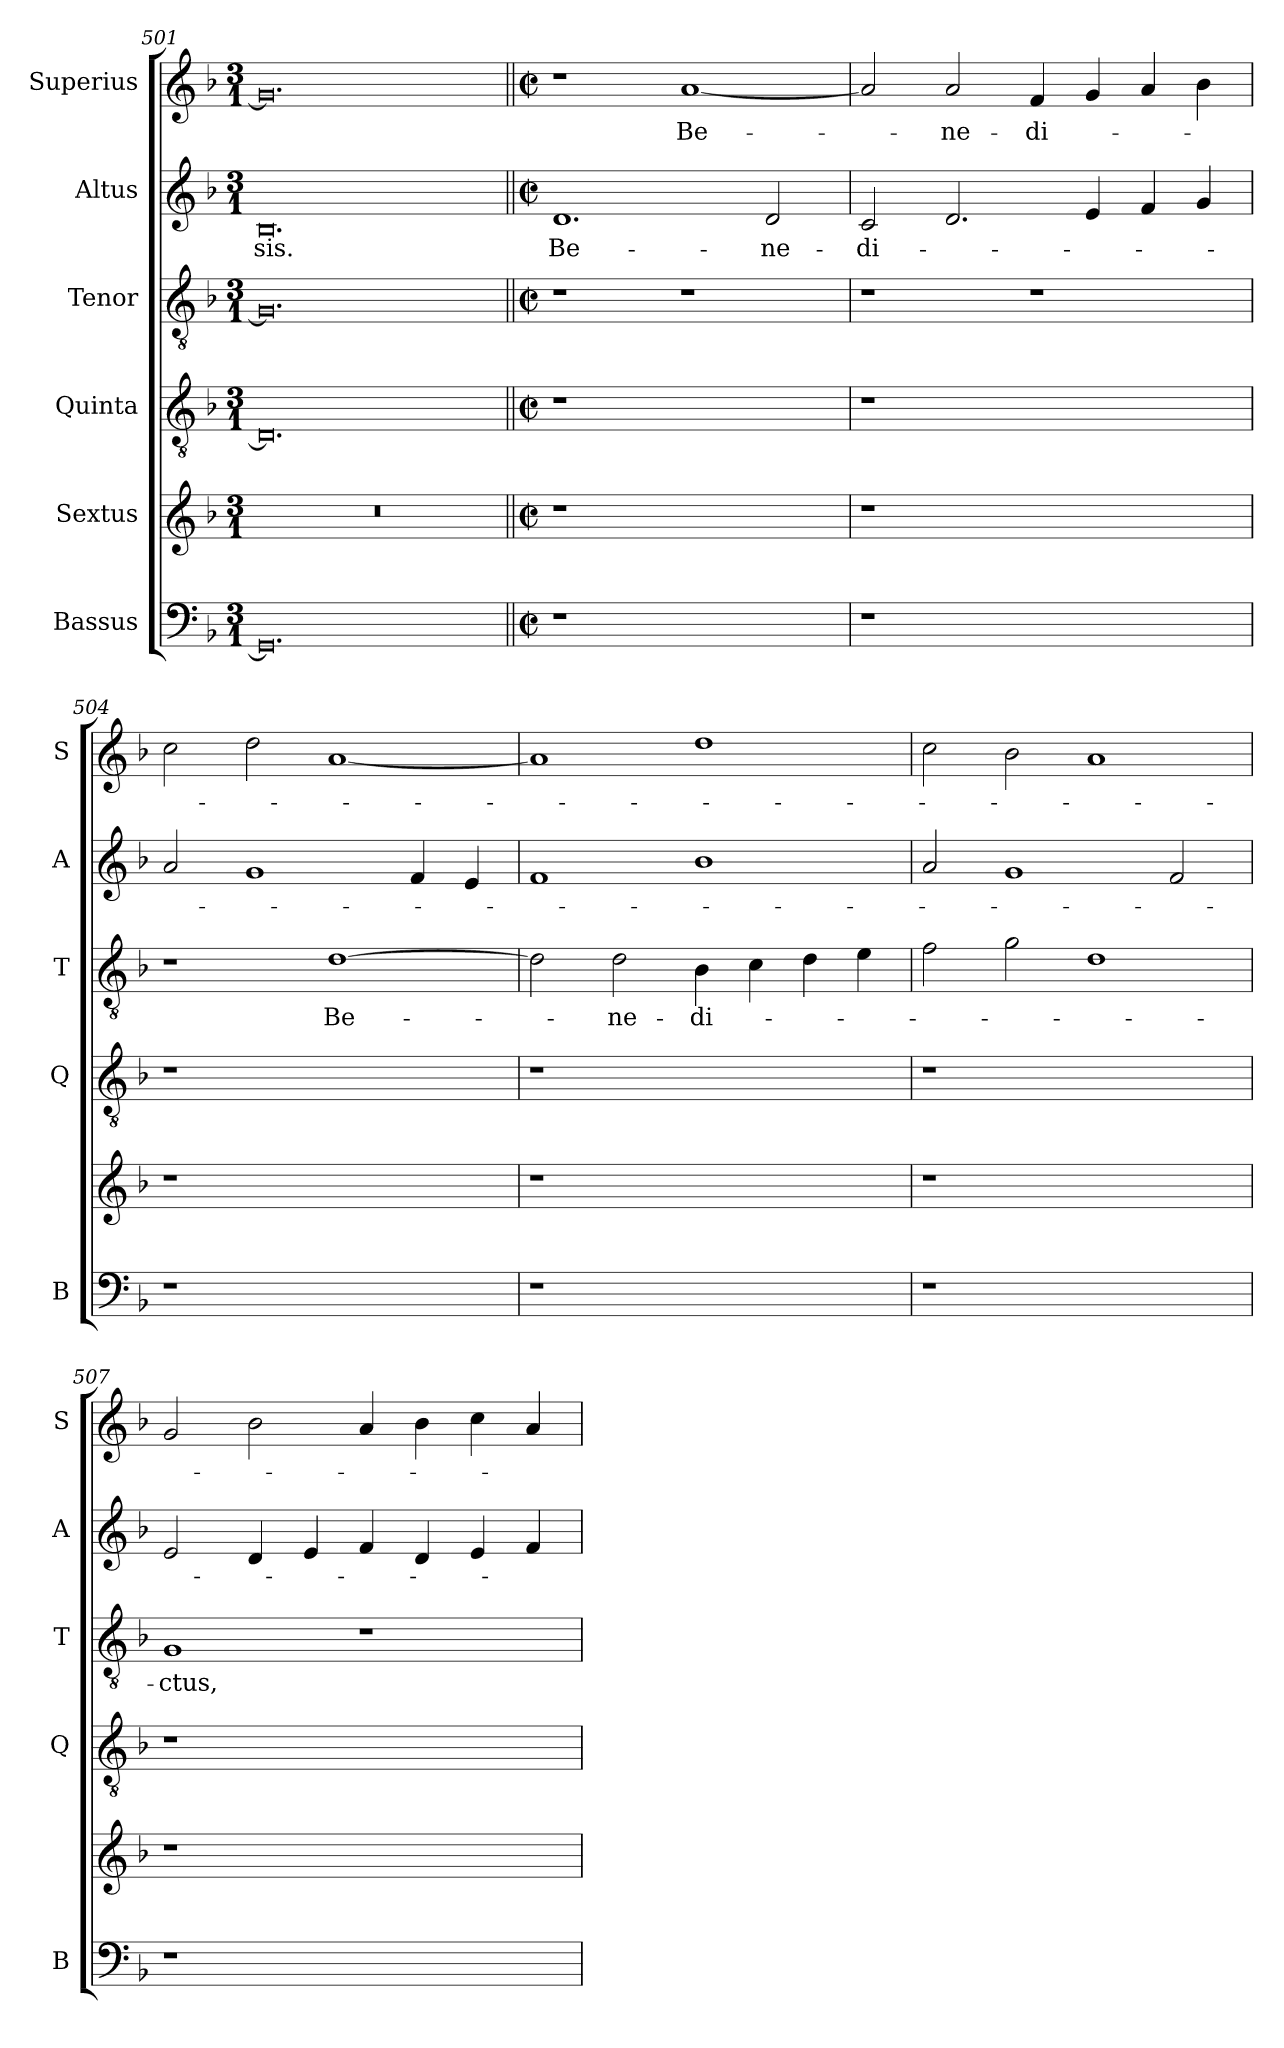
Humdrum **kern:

**kern	**text	**kern	**kern	**text	**kern	**text	**kern	**text	**kern	**text
*part6	*part6	*part5	*part4	*part4	*part3	*part3	*part2	*part2	*part1	*part1
*staff6	*staff6	*staff5	*staff4	*staff4	*staff3	*staff3	*staff2	*staff2	*staff1	*staff1
*I"Bassus	*	*I"Sextus	*I"Quinta	*	*I"Tenor	*	*I"Altus	*	*I"Superius	*
*I'B	*	*	*I'Q	*	*I'T	*	*I'A	*	*I'S	*
*clefF4	*	*clefG2	*clefGv2	*	*clefGv2	*	*clefG2	*	*clefG2	*
*k[b-]	*	*k[b-]	*k[b-]	*	*k[b-]	*	*k[b-]	*	*k[b-]	*
*F:	*	*F:	*F:	*	*F:	*	*F:	*	*F:	*
*M3/1	*	*M3/1	*M3/1	*	*M3/1	*	*M3/1	*	*M3/1	*
=501	=501	=501	=501	=501	=501	=501	=501	=501	=501	=501
!	!	!	!	!	!	!	!	!LO:LY:b	!	!
0.GG]	.	0.r	0.D]	.	0.G]	.	0.B-	-sis.	0.g]	.
!!LO:LB:g=z
=502||	=502||	=502||	=502||	=502||	=502||	=502||	=502||	=502||	=502||	=502||
*M2/2	*	*M2/2	*M2/2	*	*M2/2	*	*M2/2	*	*M2/2	*
*met(c|)	*	*met(c|)	*met(c|)	*	*met(c|)	*	*met(c|)	*	*met(c|)	*
!	!	!	!	!	!	!	!	!LO:LY:b	!	!
1r	.	1r	1r	.	1r	.	1.d	Be-	1r	.
!	!	!	!	!	!	!	!	!	!	!LO:LY:b
1ryy	.	1ryy	1ryy	.	1r	.	.	.	[1a	Be-
!	!	!	!	!	!	!	!	!LO:LY:b	!	!
.	.	.	.	.	.	.	2d/	-ne-	.	.
=503	=503	=503	=503	=503	=503	=503	=503	=503	=503	=503
!	!	!	!	!	!	!	!	!LO:LY:b	!	!
1r	.	1r	1r	.	1r	.	2c/	-di-	2a/]	.
!	!	!	!	!	!	!	!	!	!	!LO:LY:b
.	.	.	.	.	.	.	2.d/	.	2a/	-ne-
!	!	!	!	!	!	!	!	!	!	!LO:LY:b
1ryy	.	1ryy	1ryy	.	1r	.	.	.	4f/	-di-
.	.	.	.	.	.	.	4e/	.	4g/	.
.	.	.	.	.	.	.	4f/	.	4a/	.
.	.	.	.	.	.	.	4g/	.	4b-\	.
=504	=504	=504	=504	=504	=504	=504	=504	=504	=504	=504
1r	.	1r	1r	.	1r	.	2a/	.	2cc\	.
.	.	.	.	.	.	.	1g	.	2dd\	.
!	!	!	!	!	!	!LO:LY:b	!	!	!	!
1ryy	.	1ryy	1ryy	.	[1d	Be-	.	.	[1a	.
.	.	.	.	.	.	.	4f/	.	.	.
.	.	.	.	.	.	.	4e/	.	.	.
=505	=505	=505	=505	=505	=505	=505	=505	=505	=505	=505
1r	.	1r	1r	.	2d\]	.	1f	.	1a]	.
!	!	!	!	!	!	!LO:LY:b	!	!	!	!
.	.	.	.	.	2d\	-ne-	.	.	.	.
!	!	!	!	!	!	!LO:LY:b	!	!	!	!
1ryy	.	1ryy	1ryy	.	4B-\	-di-	1b-	.	1dd	.
.	.	.	.	.	4c\	.	.	.	.	.
.	.	.	.	.	4d\	.	.	.	.	.
.	.	.	.	.	4e\	.	.	.	.	.
=506	=506	=506	=506	=506	=506	=506	=506	=506	=506	=506
1r	.	1r	1r	.	2f\	.	2a/	.	2cc\	.
.	.	.	.	.	2g\	.	1g	.	2b-\	.
1ryy	.	1ryy	1ryy	.	1d	.	.	.	1a	.
.	.	.	.	.	.	.	2f/	.	.	.
=507	=507	=507	=507	=507	=507	=507	=507	=507	=507	=507
!	!	!	!	!	!	!LO:LY:b	!	!	!	!
1r	.	1r	1r	.	1G	-ctus,	2e/	.	2g/	.
.	.	.	.	.	.	.	4d/	.	2b-\	.
.	.	.	.	.	.	.	4e/	.	.	.
1ryy	.	1ryy	1ryy	.	1r	.	4f/	.	4a/	.
.	.	.	.	.	.	.	4d/	.	4b-\	.
.	.	.	.	.	.	.	4e/	.	4cc\	.
.	.	.	.	.	.	.	4f/	.	4a/	.
=	=	=	=	=	=	=	=	=	=	=
*-	*-	*-	*-	*-	*-	*-	*-	*-	*-	*-
